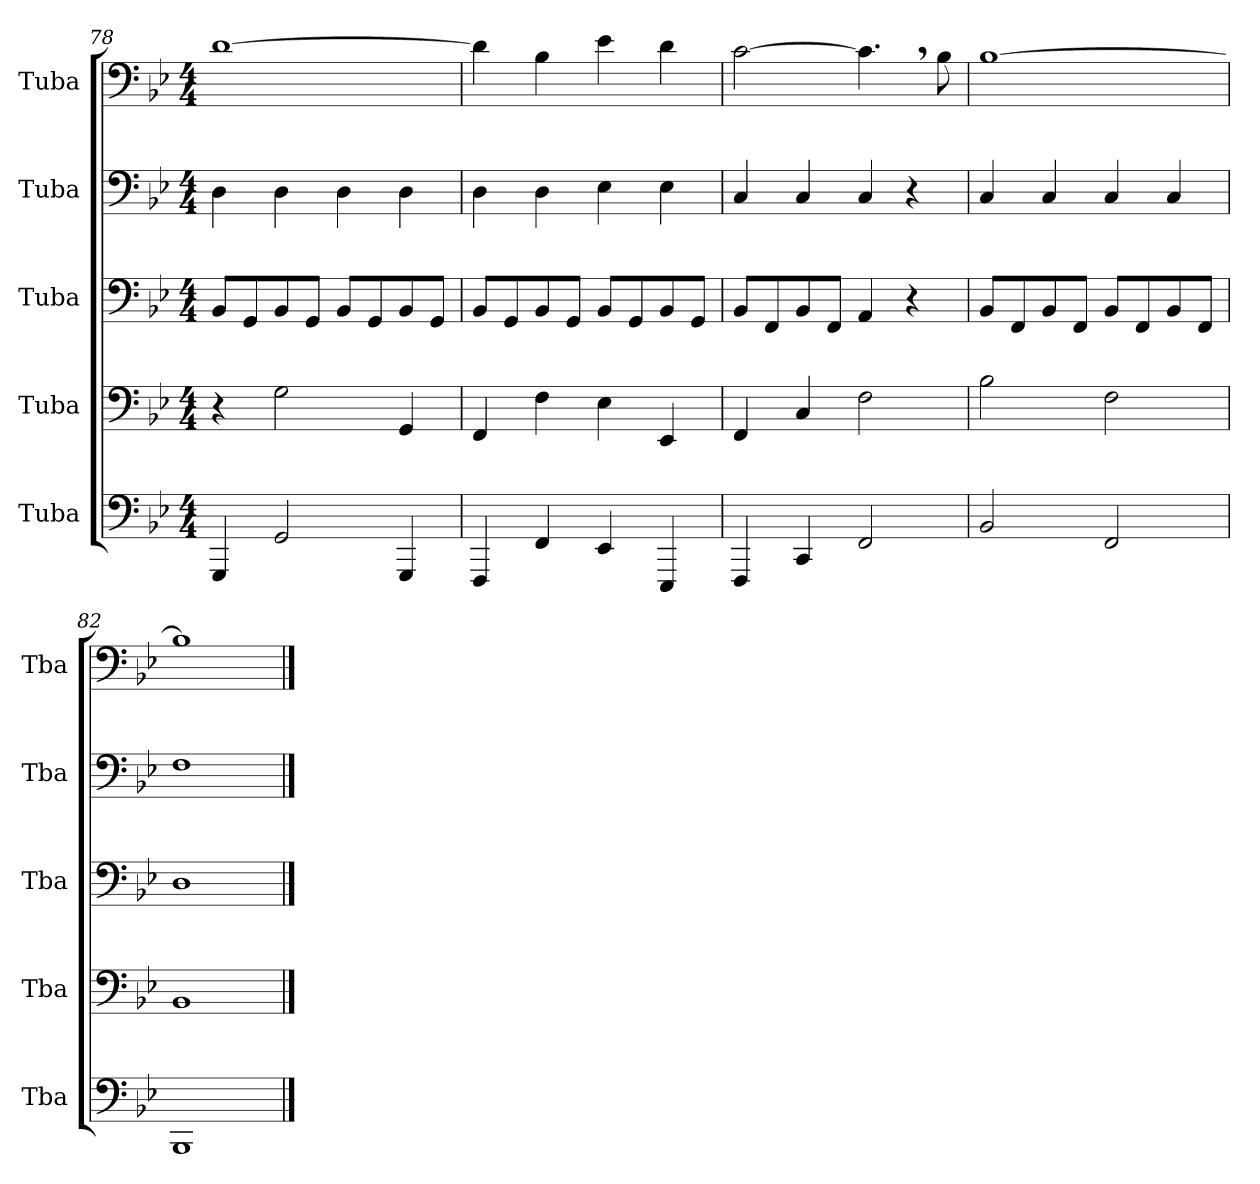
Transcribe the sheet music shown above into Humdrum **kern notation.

**kern	**kern	**kern	**kern	**kern
*part5	*part4	*part3	*part2	*part1
*staff5	*staff4	*staff3	*staff2	*staff1
*I"Tuba	*I"Tuba	*I"Tuba	*I"Tuba	*I"Tuba
*I'Tba	*I'Tba	*I'Tba	*I'Tba	*I'Tba
*clefF4	*clefF4	*clefF4	*clefF4	*clefF4
*k[b-e-]	*k[b-e-]	*k[b-e-]	*k[b-e-]	*k[b-e-]
*M4/4	*M4/4	*M4/4	*M4/4	*M4/4
=78	=78	=78	=78	=78
4GGG/	4r	8BB-/L	4D\	[1d
.	.	8GG/	.	.
2GG/	2G\	8BB-/	4D\	.
.	.	8GG/J	.	.
.	.	8BB-/L	4D\	.
.	.	8GG/	.	.
4GGG/	4GG/	8BB-/	4D\	.
.	.	8GG/J	.	.
!!LO:LB:g=z
=79	=79	=79	=79	=79
4FFF/	4FF/	8BB-/L	4D\	4d\]
.	.	8GG/	.	.
4FF/	4F\	8BB-/	4D\	4B-\
.	.	8GG/J	.	.
4EE-/	4E-\	8BB-/L	4E-\	4e-\
.	.	8GG/	.	.
4EEE-/	4EE-/	8BB-/	4E-\	4d\
.	.	8GG/J	.	.
=80	=80	=80	=80	=80
4FFF/	4FF/	8BB-/L	4C/	[2c\
.	.	8FF/	.	.
4CC/	4C/	8BB-/	4C/	.
.	.	8FF/J	.	.
2FF/	2F\	4AA/	4C/	4.c,\]
.	.	4r	4r	.
.	.	.	.	8B-\
=81	=81	=81	=81	=81
2BB-/	2B-\	8BB-/L	4C/	[1B-
.	.	8FF/	.	.
.	.	8BB-/	4C/	.
.	.	8FF/J	.	.
2FF/	2F\	8BB-/L	4C/	.
.	.	8FF/	.	.
.	.	8BB-/	4C/	.
.	.	8FF/J	.	.
=82	=82	=82	=82	=82
1BBB-	1BB-	1D	1F	1B-]
==	==	==	==	==
*-	*-	*-	*-	*-
